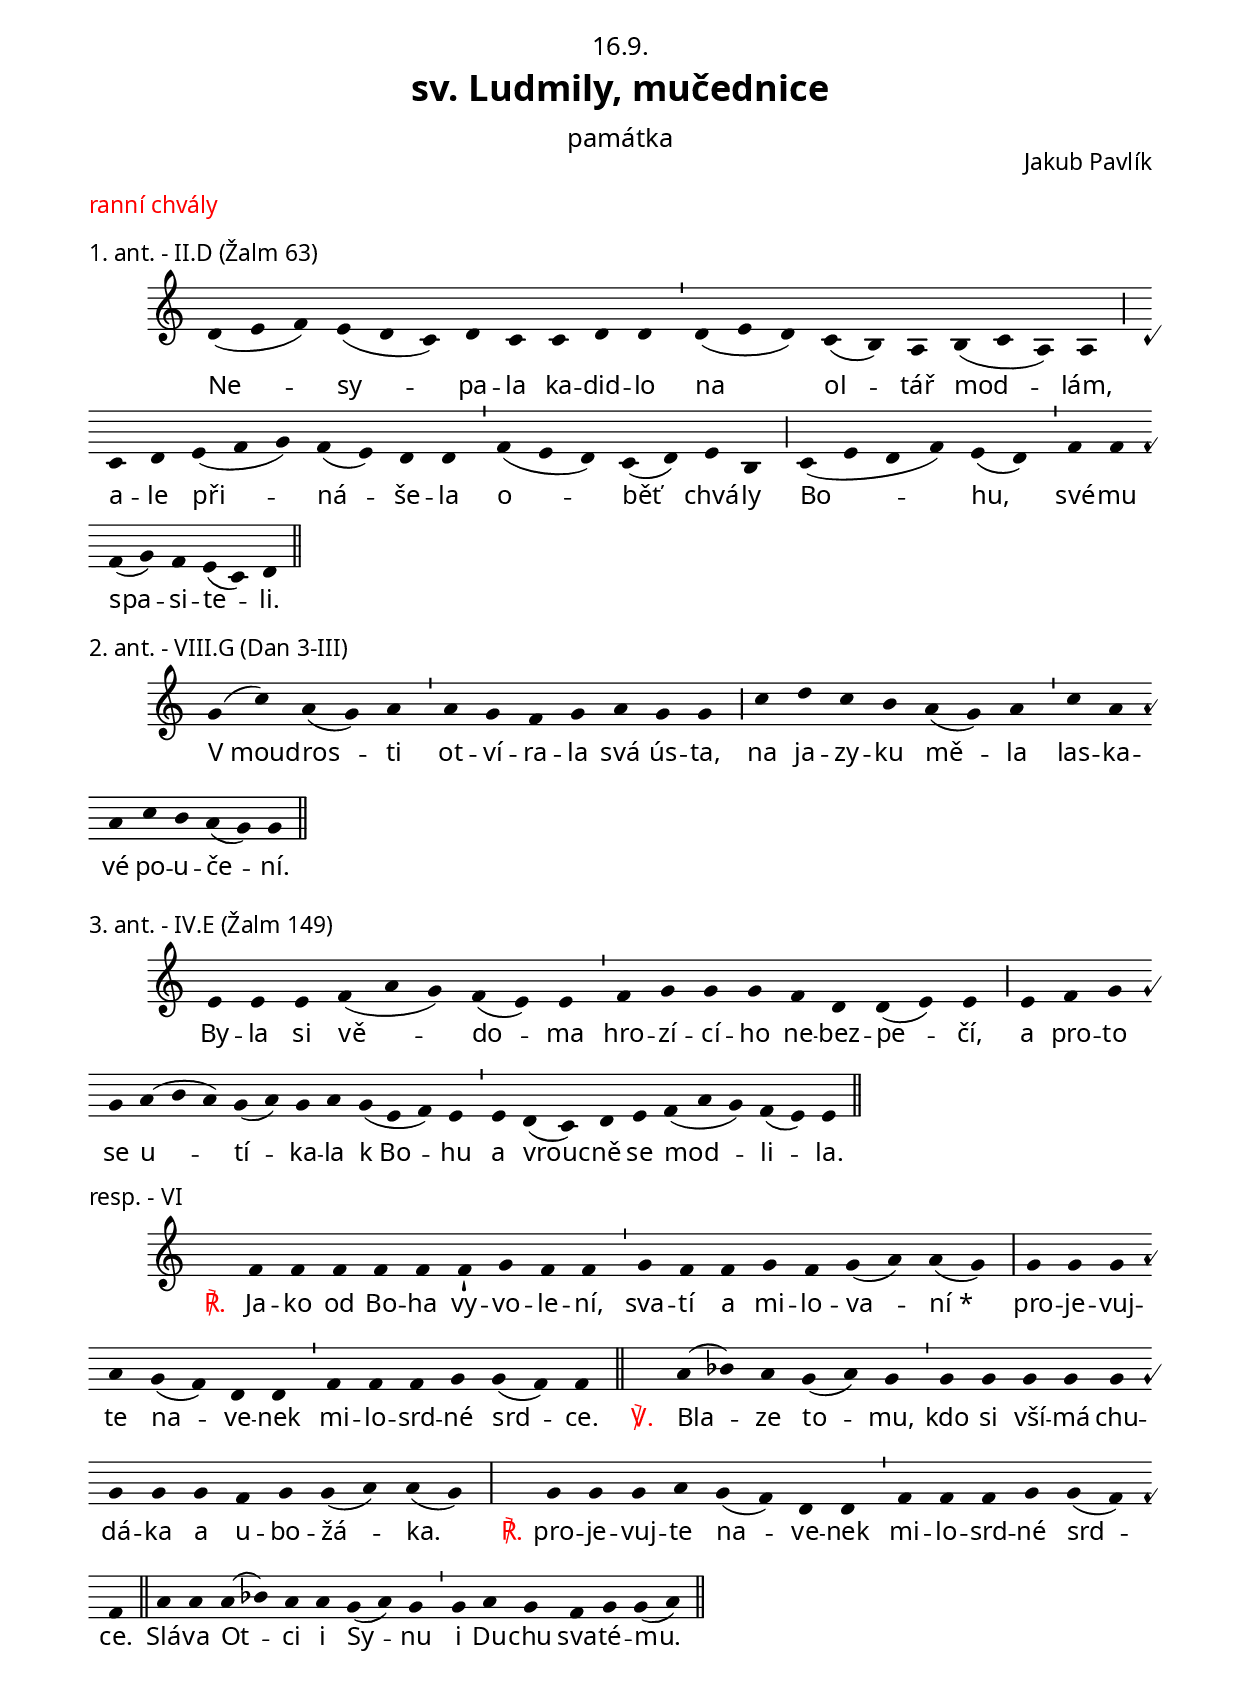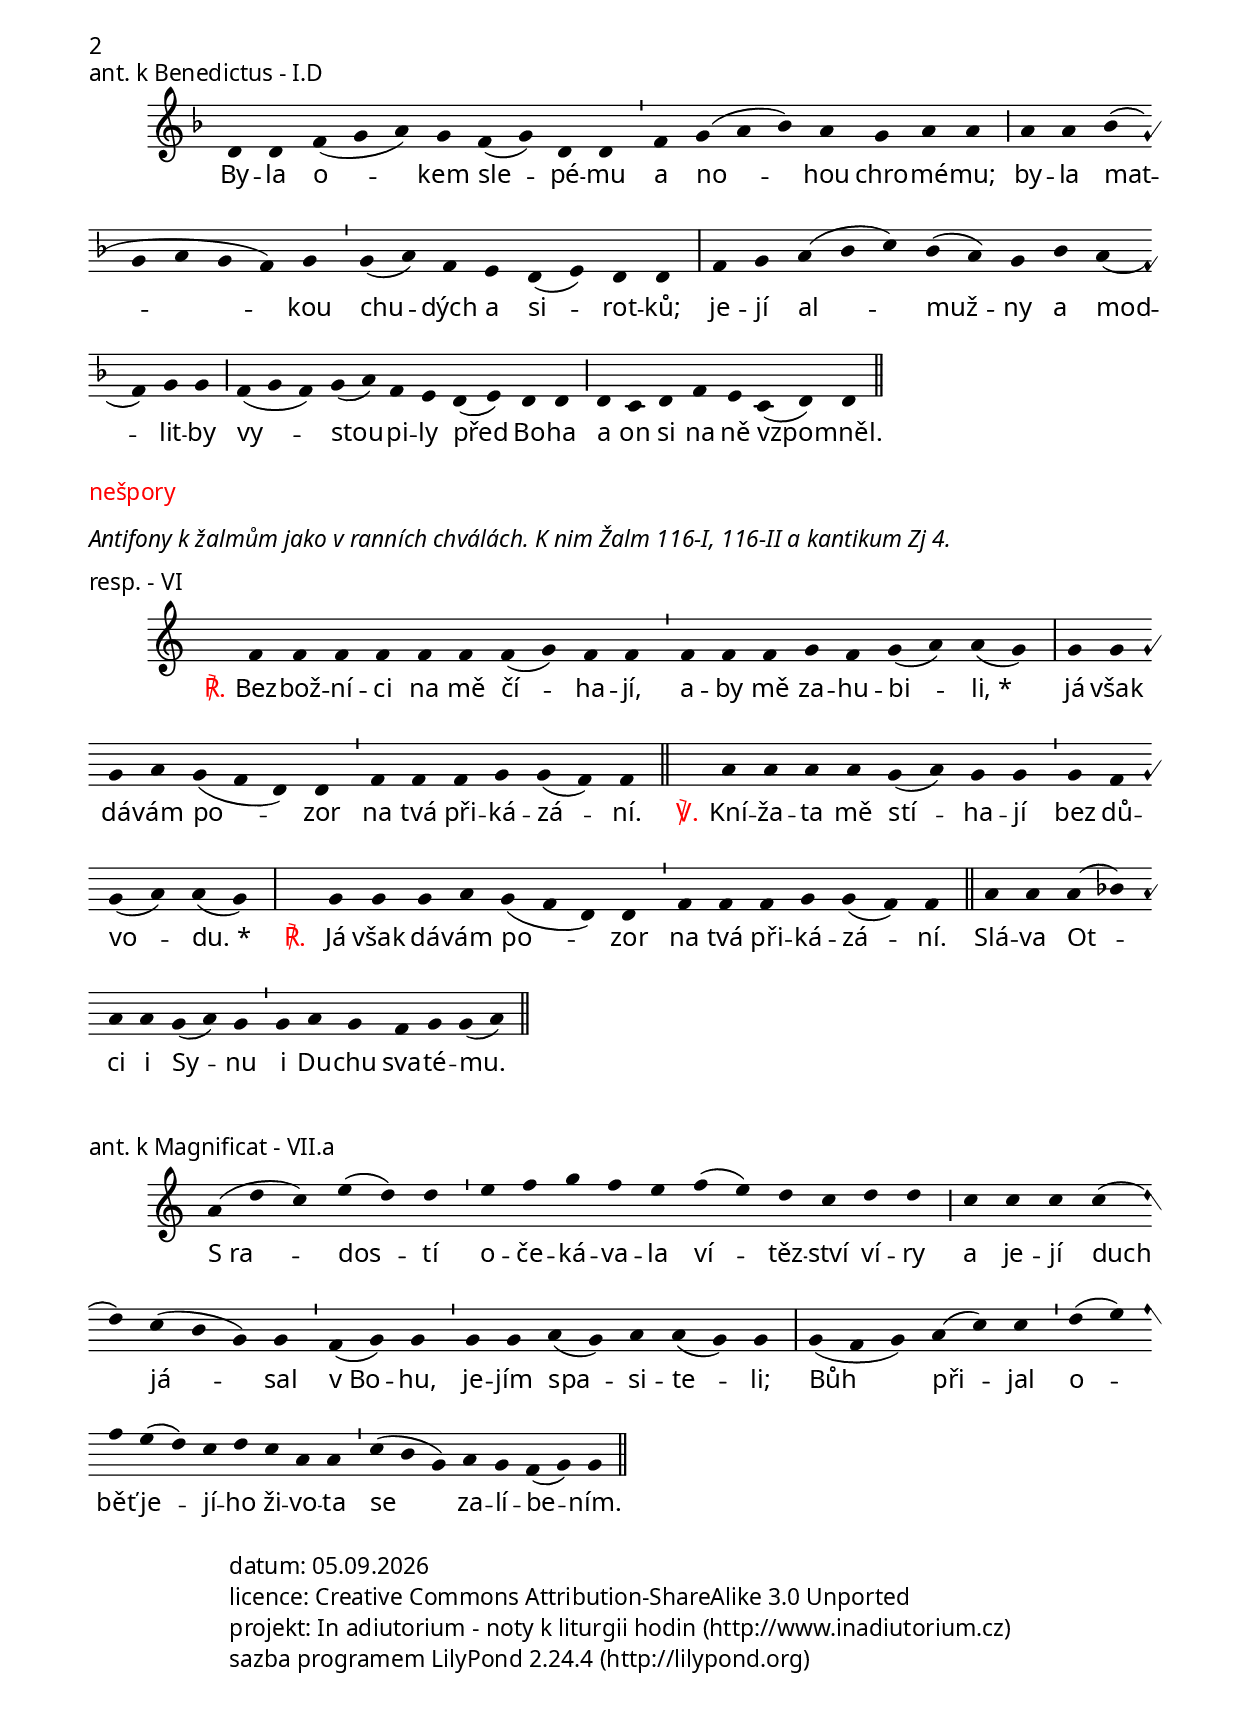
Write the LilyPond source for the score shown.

\version "2.15.40"

\include "../spolecne.ly"
\include "../dilyresponsorii.ly"

\header {
  title = \markup\titleSvatek
            "sv. Ludmily, mučednice"
            památka
            16.9.
  composer = "Jakub Pavlík"
}

\markup {\nadpisHodinka {"ranní chvály"}}

\score {
  \relative c' {
    \choralniRezim
    d4( e f) e( d c) d c c d d \barMin
    d( e d) c( b) a b( c a) a \barMaior
    c d e( f g) f( e) d d \barMin f( e d) c( d) e b \barMaior
    c( e d f) e( d) \barMin f f f( g) f e( c) d \barFinalis
  }
  \addlyrics {
    Ne -- sy -- pa -- la ka -- did -- lo
    na ol -- tář mod -- lám,
    a -- le při -- ná -- še -- la o -- běť chvá -- ly
    Bo -- hu, své -- mu spa -- si -- te -- li.
  }
  \header {
    quid = "1. ant."
    modus = "II"
    differentia = "D"
    psalmus = "Žalm 63"
    placet = "nesedí v modu; skutečná finála je pravděpodobně a -> po transposici I.g"
    id = "rch-a1"
    piece = \markup {\sestavTitulek}
  }
}

\score {
  \relative c'' {
    \choralniRezim
    g4( c) a( g) a \barMin
    a g f g a g g \barMaior
    c d c b a( g) a \barMin
    c a a c b a( g) g \barFinalis
  }
  \addlyrics {
    V_moud -- ros -- ti
    ot -- ví -- ra -- la svá ús -- ta,
    na ja -- zy -- ku mě -- la
    las -- ka -- vé po -- u -- če -- ní.
  }
  \header {
    quid = "2. ant."
    modus = "VIII"
    differentia = "G"
    psalmus = "Dan 3-III"
    id = "rch-a2"
    piece = \markup {\sestavTitulek}
  }
}

\score {
  \relative c' {
    \choralniRezim
    e4 e e f( a g) f( e) e \barMin f g g g f d d( e) e \barMaior
    e f g g a( b a) g( a) g a g( e f) e \barMin
    e d( c) d e f( a g) f( e) e \barFinalis
  }
  \addlyrics {
    By -- la si vě -- do -- ma hro -- zí -- cí -- ho ne -- bez -- pe -- čí,
    a pro -- to se u -- tí -- ka -- la k_Bo -- hu
    a vrouc -- ně se mod -- li -- la.
  }
  \header {
    quid = "3. ant."
    modus = "IV"
    differentia = "E"
    psalmus = "Žalm 149"
    placet = "doladit přinejmenším _utíkala_ a závěr"
    id = "rch-a3"
    piece = \markup {\sestavTitulek}
  }
}

\score {
  \relative c' {
    \choralniRezim

    % R
    \neviditelna f
    f4 f f f f f-! g f f \barMin
    g f f g f g( a) a( g) \barMax
    g g g a g( f) d d \barMin
    f f f g g( f) f \barFinalis
    % V
    \neviditelna a
    a4( bes) a g( a) g \barMin g g g g g g g g f g g( a) a( g) \barMax
    % R
    \neviditelna a
    g g g a g( f) d d \barMin
    f f f g g( f) f \barFinalis
    % Slava
    \respVIdoxologie \barFinalis
  }
  \addlyrics {
    \Response Ja -- ko od Bo -- ha vy -- vo -- le -- ní,
    sva -- tí a mi -- lo -- va -- ní_*
    pro -- je -- vuj -- te na -- ve -- nek
    mi -- lo -- srd -- né srd -- ce.
    \Verse Bla -- ze to -- mu, kdo si vší -- má
    chu -- dá -- ka a u -- bo -- žá -- ka.
    \Response pro -- je -- vuj -- te na -- ve -- nek
    mi -- lo -- srd -- né srd -- ce.
    \textRespDoxologie
  }
  \header {
    quid = "resp."
    modus = "VI"
    id = "rch-resp"
    piece = \markup {\sestavTitulekResp}
  }
}

\score {
  \relative c' {
    \choralniRezim
    \key f \major
    d4 d f( g a) g f( g) d d \barMin
    f g( a bes) a g a a \barMaior
    a a bes( g a g f) g \barMin g( a) f e d( e) d d \barMax

    f g a( bes c) bes( a) g bes a( f) g g \barMaior
    f( g f) g( a) f e d( e) d d \barMaior
    d c d f e c( d) d \barFinalis
  }
  \addlyrics {
    By -- la o -- kem sle -- pé -- mu
    a no -- hou chro -- mé -- mu;
    by -- la mat -- kou chu -- dých a si -- rot -- ků;

    je -- jí al -- muž -- ny a mod -- lit -- by
    vy -- stou -- pi -- ly před Bo -- ha
    a on si na ně vzpo -- mněl.
  }
  \header {
    quid = "ant. k Benedictus"
    modus = "I"
    differentia = "D"
    psalmus = ""
    id = "rch-aben"
    piece = \markup {\sestavTitulekBezZalmu}
  }
}

\markup {\nadpisHodinka {"nešpory"}}

\markup\italic{
  Antifony k žalmům jako v ranních chválách.
  K nim Žalm 116-I, 116-II a kantikum Zj 4.
}

\score {
  \relative c' {
    \choralniRezim

    % R
    \neviditelna f
    f4 f f f f f f( g) f f \barMin f f f g f g( a) a( g) \barMax
    g g g a g( f d) d \barMin f f f g g( f) f \barFinalis
    % V
    \neviditelna a
    a4 a a a g( a) g g \barMin g f g( a) a( g) \barMax
    % R
    \neviditelna a
    g g g a g( f d) d \barMin f f f g g( f) f \barFinalis
    % Slava
    \respVIdoxologie \barFinalis
  }
  \addlyrics {
    \Response Bez -- bož -- ní -- ci na mě čí -- ha -- jí,
    a -- by mě za -- hu -- bi -- li,_*
    já však dá -- vám po -- zor na tvá při -- ká -- zá -- ní.
    \Verse Kní -- ža -- ta mě stí -- ha -- jí bez dů -- vo -- du._*
    \Response Já však dá -- vám po -- zor na tvá při -- ká -- zá -- ní.
    \textRespDoxologie
  }
  \header {
    quid = "resp."
    modus = "VI"
    id = "ne-resp"
    piece = \markup {\sestavTitulekResp}
  }
}

\score {
  \relative c'' {
    \choralniRezim
    a( d c) e( d) d \barMin
    e f g f e f( e) d c d d \barMaior
    c c c c( d) c( b g) g \barMin f( g) g \barMin g g a( g) a a( g) g \barMax
    g( f g) a( c) c \barMin d( e) f e( d) c d c a a \barMin
    c( b g) a g f( g) g \barFinalis
  }
  \addlyrics {
    S_ra -- dos -- tí
    o -- če -- ká -- va -- la ví -- těz -- ství ví -- ry
    a je -- jí duch já -- sal v_Bo -- hu, je -- jím spa -- si -- te -- li;
    Bůh při -- jal o -- běť je -- jí -- ho ži -- vo -- ta
    se za -- lí -- be -- ním.
  }
  \header {
    quid = "ant. k Magnificat"
    modus = "VII"
    differentia = "a"
    psalmus = ""
    placet = "nic moc"
    id = "ne-amag"
    piece = \markup {\sestavTitulekBezZalmu}
  }
}